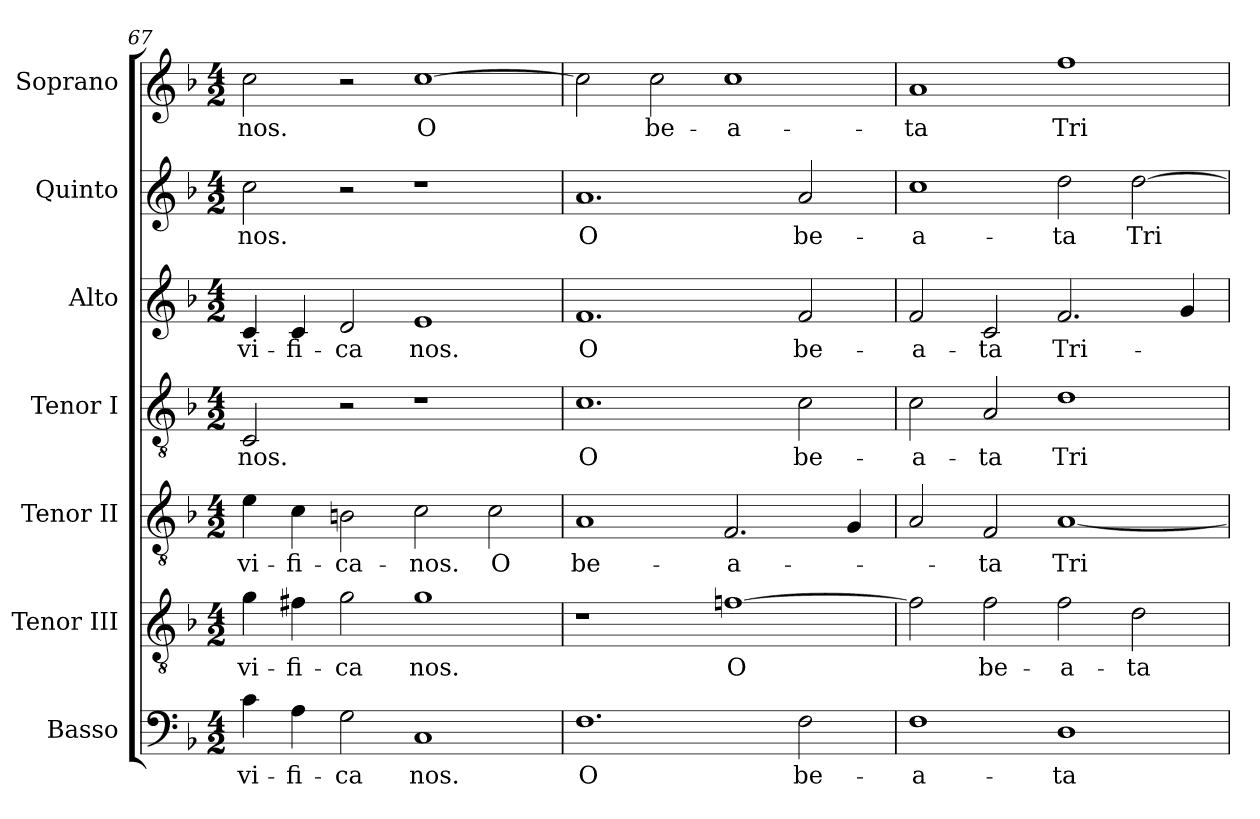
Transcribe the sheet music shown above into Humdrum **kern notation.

**kern	**text	**kern	**text	**kern	**text	**kern	**text	**kern	**text	**kern	**text	**kern	**text
*part7	*part7	*part6	*part6	*part5	*part5	*part4	*part4	*part3	*part3	*part2	*part2	*part1	*part1
*staff7	*staff7	*staff6	*staff6	*staff5	*staff5	*staff4	*staff4	*staff3	*staff3	*staff2	*staff2	*staff1	*staff1
*I"Basso	*	*I"Tenor III	*	*I"Tenor II	*	*I"Tenor I	*	*I"Alto	*	*I"Quinto	*	*I"Soprano	*
*I'B.	*	*I'T 3.	*	*I'T 2.	*	*I'T 1.	*	*I'A.	*	*I'Q.	*	*I'S.	*
!!LO:LB:g=z
*clefF4	*	*clefGv2	*	*clefGv2	*	*clefGv2	*	*clefG2	*	*clefG2	*	*clefG2	*
*	*	*ITrd7c12	*	*ITrd7c12	*	*ITrd7c12	*	*	*	*	*	*	*
*k[b-]	*	*k[b-]	*	*k[b-]	*	*k[b-]	*	*k[b-]	*	*k[b-]	*	*k[b-]	*
*F:	*	*F:	*	*F:	*	*F:	*	*F:	*	*F:	*	*F:	*
*M4/2	*	*M4/2	*	*M4/2	*	*M4/2	*	*M4/2	*	*M4/2	*	*M4/2	*
=67	=67	=67	=67	=67	=67	=67	=67	=67	=67	=67	=67	=67	=67
!	!LO:LY:b:color=#000000	!	!	!	!	!	!	!	!	!	!	!	!
!	!	!	!LO:LY:b:color=#000000	!	!	!	!	!	!	!	!	!	!
!	!	!	!	!	!LO:LY:b:color=#000000	!	!	!	!	!	!	!	!
!	!	!	!	!	!	!	!LO:LY:b:color=#000000	!	!	!	!	!	!
!	!	!	!	!	!	!	!	!	!LO:LY:b:color=#000000	!	!	!	!
!	!	!	!	!	!	!	!	!	!	!	!LO:LY:b:color=#000000	!	!
!	!	!	!	!	!	!	!	!	!	!	!	!	!LO:LY:b:color=#000000
4ci\	-vi-	4Gi\	-vi-	4Ei\	-vi-	2CCi/	-nos.	4ci/	-vi-	2cci\	nos.	2cci\	nos.
!	!LO:LY:b:color=#000000	!	!	!	!	!	!	!	!	!	!	!	!
!	!	!	!LO:LY:b:color=#000000	!	!	!	!	!	!	!	!	!	!
!	!	!	!	!	!LO:LY:b:color=#000000	!	!	!	!	!	!	!	!
!	!	!	!	!	!	!	!	!	!LO:LY:b:color=#000000	!	!	!	!
4Ai\	-fi-	4F#Xi\	-fi-	4Ci\	-fi-	.	.	4ci/	-fi-	.	.	.	.
!	!LO:LY:b:color=#000000	!	!	!	!	!	!	!	!	!	!	!	!
!	!	!	!LO:LY:b:color=#000000	!	!	!	!	!	!	!	!	!	!
!	!	!	!	!	!LO:LY:b:color=#000000	!	!	!	!	!	!	!	!
!	!	!	!	!	!	!	!	!	!LO:LY:b:color=#000000	!	!	!	!
2Gi\	-ca	2Gi\	-ca	2BBni\	-ca-	2r	.	2di/	-ca	2r	.	2r	.
!	!LO:LY:b:color=#000000	!	!	!	!	!	!	!	!	!	!	!	!
!	!	!	!LO:LY:b:color=#000000	!	!	!	!	!	!	!	!	!	!
!	!	!	!	!	!LO:LY:b:color=#000000	!	!	!	!	!	!	!	!
!	!	!	!	!	!	!	!	!	!LO:LY:b:color=#000000	!	!	!	!
!	!	!	!	!	!	!	!	!	!	!	!	!	!LO:LY:b:color=#000000
1Ci	nos.	1Gi	nos.	2Ci\	-nos.	1r	.	1ei	nos.	1r	.	[1cci	O
!	!	!	!	!	!LO:LY:b:color=#000000	!	!	!	!	!	!	!	!
.	.	.	.	2Ci\	O	.	.	.	.	.	.	.	.
=68	=68	=68	=68	=68	=68	=68	=68	=68	=68	=68	=68	=68	=68
!	!LO:LY:b:color=#000000	!	!	!	!	!	!	!	!	!	!	!	!
!	!	!	!	!	!LO:LY:b:color=#000000	!	!	!	!	!	!	!	!
!	!	!	!	!	!	!	!LO:LY:b:color=#000000	!	!	!	!	!	!
!	!	!	!	!	!	!	!	!	!LO:LY:b:color=#000000	!	!	!	!
!	!	!	!	!	!	!	!	!	!	!	!LO:LY:b:color=#000000	!	!
1.Fi	O	1r	.	1AAi	be-	1.Ci	O	1.fi	O	1.ai	O	2cci\]	.
!	!	!	!	!	!	!	!	!	!	!	!	!	!LO:LY:b:color=#000000
.	.	.	.	.	.	.	.	.	.	.	.	2cci\	be-
!	!	!	!LO:LY:b:color=#000000	!	!	!	!	!	!	!	!	!	!
!	!	!	!	!	!LO:LY:b:color=#000000	!	!	!	!	!	!	!	!
!	!	!	!	!	!	!	!	!	!	!	!	!	!LO:LY:b:color=#000000
.	.	[1Fni	O	2.FFi/	-a-	.	.	.	.	.	.	1cci	-a-
!	!LO:LY:b:color=#000000	!	!	!	!	!	!	!	!	!	!	!	!
!	!	!	!	!	!	!	!LO:LY:b:color=#000000	!	!	!	!	!	!
!	!	!	!	!	!	!	!	!	!LO:LY:b:color=#000000	!	!	!	!
!	!	!	!	!	!	!	!	!	!	!	!LO:LY:b:color=#000000	!	!
2Fi\	be-	.	.	.	.	2Ci\	be-	2fi/	be-	2ai/	be-	.	.
.	.	.	.	4GGi/	.	.	.	.	.	.	.	.	.
=69	=69	=69	=69	=69	=69	=69	=69	=69	=69	=69	=69	=69	=69
!	!LO:LY:b:color=#000000	!	!	!	!	!	!	!	!	!	!	!	!
!	!	!	!	!	!	!	!LO:LY:b:color=#000000	!	!	!	!	!	!
!	!	!	!	!	!	!	!	!	!LO:LY:b:color=#000000	!	!	!	!
!	!	!	!	!	!	!	!	!	!	!	!LO:LY:b:color=#000000	!	!
!	!	!	!	!	!	!	!	!	!	!	!	!	!LO:LY:b:color=#000000
1Fi	-a-	2Fi\]	.	2AAi/	.	2Ci\	-a-	2fi/	-a-	1cci	-a-	1ai	-ta
!	!	!	!LO:LY:b:color=#000000	!	!	!	!	!	!	!	!	!	!
!	!	!	!	!	!LO:LY:b:color=#000000	!	!	!	!	!	!	!	!
!	!	!	!	!	!	!	!LO:LY:b:color=#000000	!	!	!	!	!	!
!	!	!	!	!	!	!	!	!	!LO:LY:b:color=#000000	!	!	!	!
.	.	2Fi\	be-	2FFi/	-ta	2AAi/	-ta	2ci/	-ta	.	.	.	.
!	!LO:LY:b:color=#000000	!	!	!	!	!	!	!	!	!	!	!	!
!	!	!	!LO:LY:b:color=#000000	!	!	!	!	!	!	!	!	!	!
!	!	!	!	!	!LO:LY:b:color=#000000	!	!	!	!	!	!	!	!
!	!	!	!	!	!	!	!LO:LY:b:color=#000000	!	!	!	!	!	!
!	!	!	!	!	!	!	!	!	!LO:LY:b:color=#000000	!	!	!	!
!	!	!	!	!	!	!	!	!	!	!	!LO:LY:b:color=#000000	!	!
!	!	!	!	!	!	!	!	!	!	!	!	!	!LO:LY:b:color=#000000
1Di	-ta	2Fi\	-a-	[1AAi	Tri-	1Di	Tri-	2.fi/	Tri-	2ddi\	-ta	1ffi	Tri-
!	!	!	!LO:LY:b:color=#000000	!	!	!	!	!	!	!	!	!	!
!	!	!	!	!	!	!	!	!	!	!	!LO:LY:b:color=#000000	!	!
.	.	2Di\	-ta	.	.	.	.	.	.	[2ddi\	Tri-	.	.
.	.	.	.	.	.	.	.	4gi/	.	.	.	.	.
=	=	=	=	=	=	=	=	=	=	=	=	=	=
*-	*-	*-	*-	*-	*-	*-	*-	*-	*-	*-	*-	*-	*-
